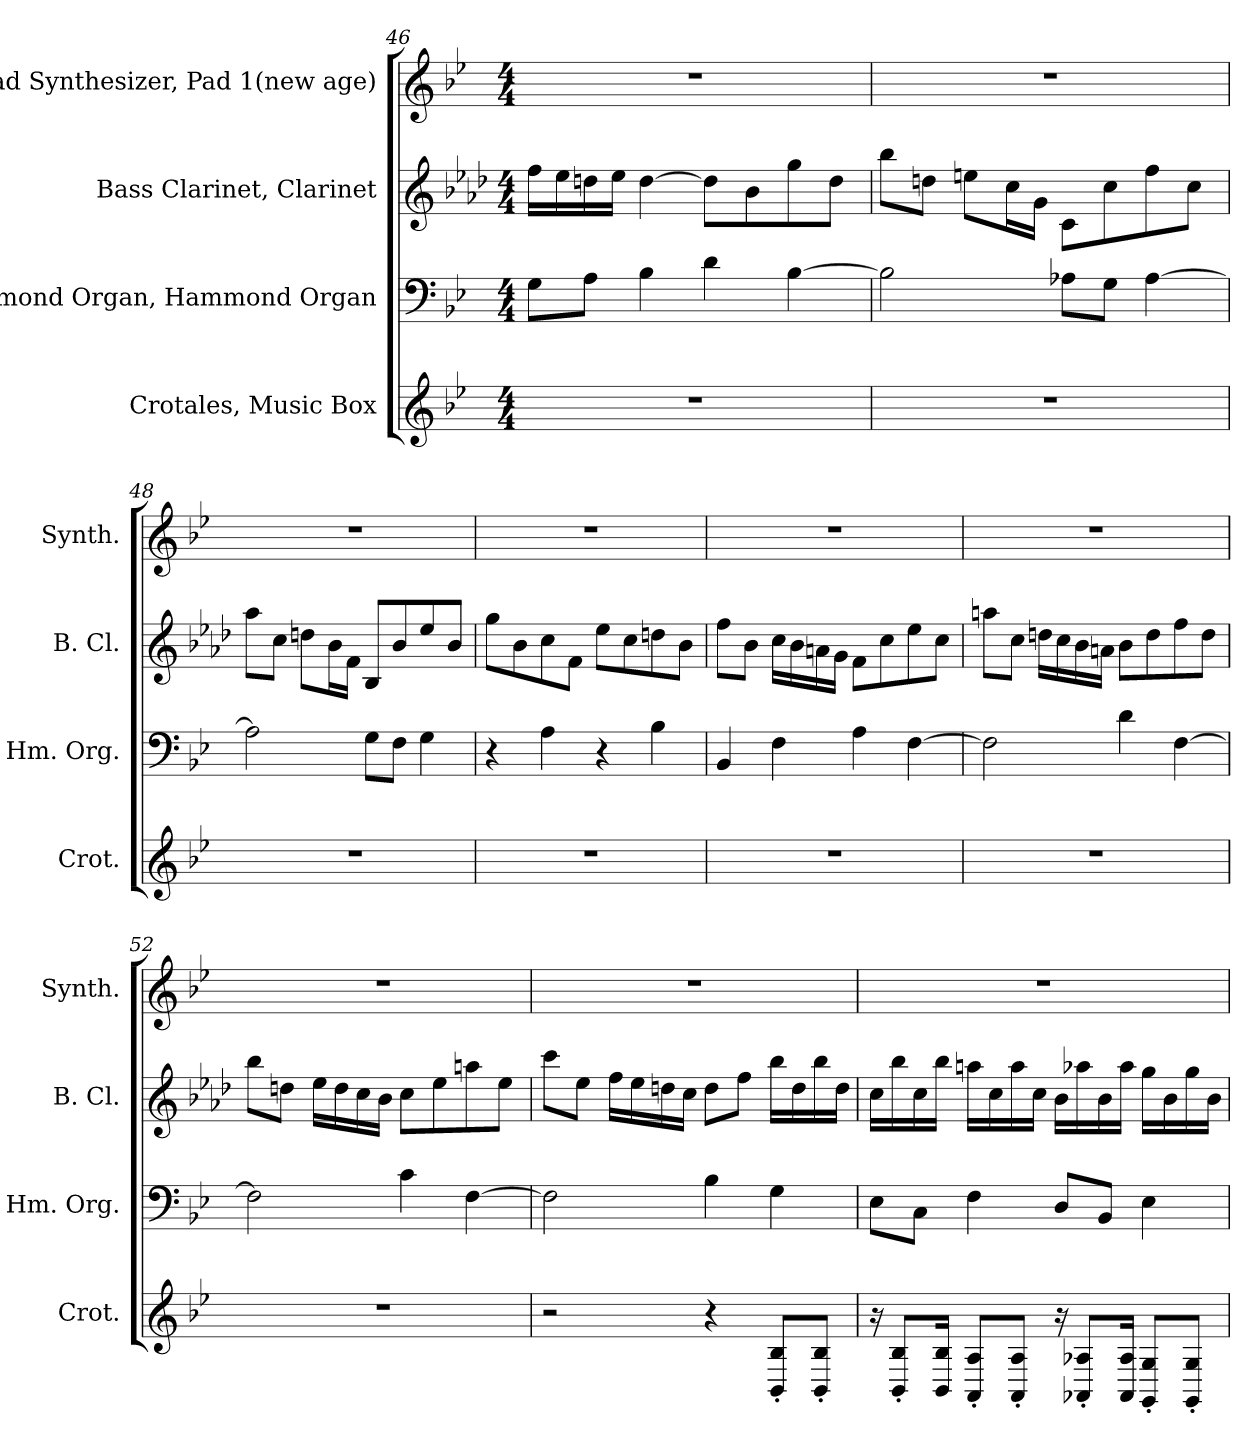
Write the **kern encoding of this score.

**kern	**kern	**kern	**kern
*part4	*part3	*part2	*part1
*staff4	*staff3	*staff2	*staff1
*I"Crotales, Music Box	*I"Hammond Organ, Hammond Organ	*I"Bass Clarinet, Clarinet	*I"Pad Synthesizer, Pad 1(new age)
*I'Crot.	*I'Hm. Org.	*I'B. Cl.	*I'Synth.
!!LO:LB:g=z
*clefG2	*clefF4	*clefG2	*clefG2
*ITrd-14c-24	*	*ITrd8c14	*
*k[b-e-]	*k[b-e-]	*k[b-e-a-d-]	*k[b-e-]
*M4/4	*M4/4	*M4/4	*M4/4
=46	=46	=46	=46
1r	8G\L	16f\LL	1r
.	.	16e-\	.
.	8A\J	16dn\	.
.	.	16e-\JJ	.
.	4B-\	[4d\	.
.	4d\	8d\L]	.
.	.	8B-\	.
.	[4B-\	8g\	.
.	.	8d\J	.
=47	=47	=47	=47
1r	2B-\]	8b-\L	1r
.	.	8dn\J	.
.	.	8en\L	.
.	.	16c\L	.
.	.	16G\JJ	.
.	8A-X\L	8C\L	.
.	8G\J	8c\	.
.	[4A-\	8f\	.
.	.	8c\J	.
=48	=48	=48	=48
1r	2A-\]	8a-\L	1r
.	.	8c\J	.
.	.	8dn\L	.
.	.	16B-\L	.
.	.	16F\JJ	.
.	8G\L	8BB-/L	.
.	8F\J	8B-/	.
.	4G\	8e-/	.
.	.	8B-/J	.
=49	=49	=49	=49
1r	4r	8g\L	1r
.	.	8B-\	.
.	4A\	8c\	.
.	.	8F\J	.
.	4r	8e-\L	.
.	.	8c\	.
.	4B-\	8dn\	.
.	.	8B-\J	.
!!LO:PB:g=z
=50	=50	=50	=50
1r	4BB-/	8f\L	1r
.	.	8B-\J	.
.	4F\	16c\LL	.
.	.	16B-\	.
.	.	16An\	.
.	.	16G\JJ	.
.	4A\	8F\L	.
.	.	8c\	.
.	[4F\	8e-\	.
.	.	8c\J	.
=51	=51	=51	=51
1r	2F\]	8an\L	1r
.	.	8c\J	.
.	.	16dn\LL	.
.	.	16c\	.
.	.	16B-\	.
.	.	16An\JJ	.
.	4d\	8B-\L	.
.	.	8d\	.
.	[4F\	8f\	.
.	.	8d\J	.
=52	=52	=52	=52
1r	2F\]	8b-\L	1r
.	.	8dn\J	.
.	.	16e-\LL	.
.	.	16d\	.
.	.	16c\	.
.	.	16B-\JJ	.
.	4c\	8c\L	.
.	.	8e-\	.
.	[4F\	8an\	.
.	.	8e-\J	.
!!LO:LB:g=z
=53	=53	=53	=53
2r	2F\]	8cc\L	1r
.	.	8e-\J	.
.	.	16f\LL	.
.	.	16e-\	.
.	.	16dn\	.
.	.	16c\JJ	.
4r	4B-\	8d\L	.
.	.	8f\J	.
8b-/' 8bb-/'L	4G\	16b-\LL	.
.	.	16d\	.
8b-/' 8bb-/'J	.	16b-\	.
.	.	16d\JJ	.
=54	=54	=54	=54
16r	8E-\L	16c\LL	1r
8b-/' 8bb-/'L	.	16b-\	.
.	8C\J	16c\	.
16b-/ 16bb-/Jk	.	16b-\JJ	.
8a/' 8aa/'L	4F\	16an\LL	.
.	.	16c\	.
8a/' 8aa/'J	.	16a\	.
.	.	16c\JJ	.
16r	8D/L	16B-\LL	.
8a-X/' 8aa-X/'L	.	16a-X\	.
.	8BB-/J	16B-\	.
16a-/ 16aa-/Jk	.	16a-\JJ	.
8g/' 8gg/'L	4E-\	16g\LL	.
.	.	16B-\	.
8g/' 8gg/'J	.	16g\	.
.	.	16B-\JJ	.
=	=	=	=
*-	*-	*-	*-
